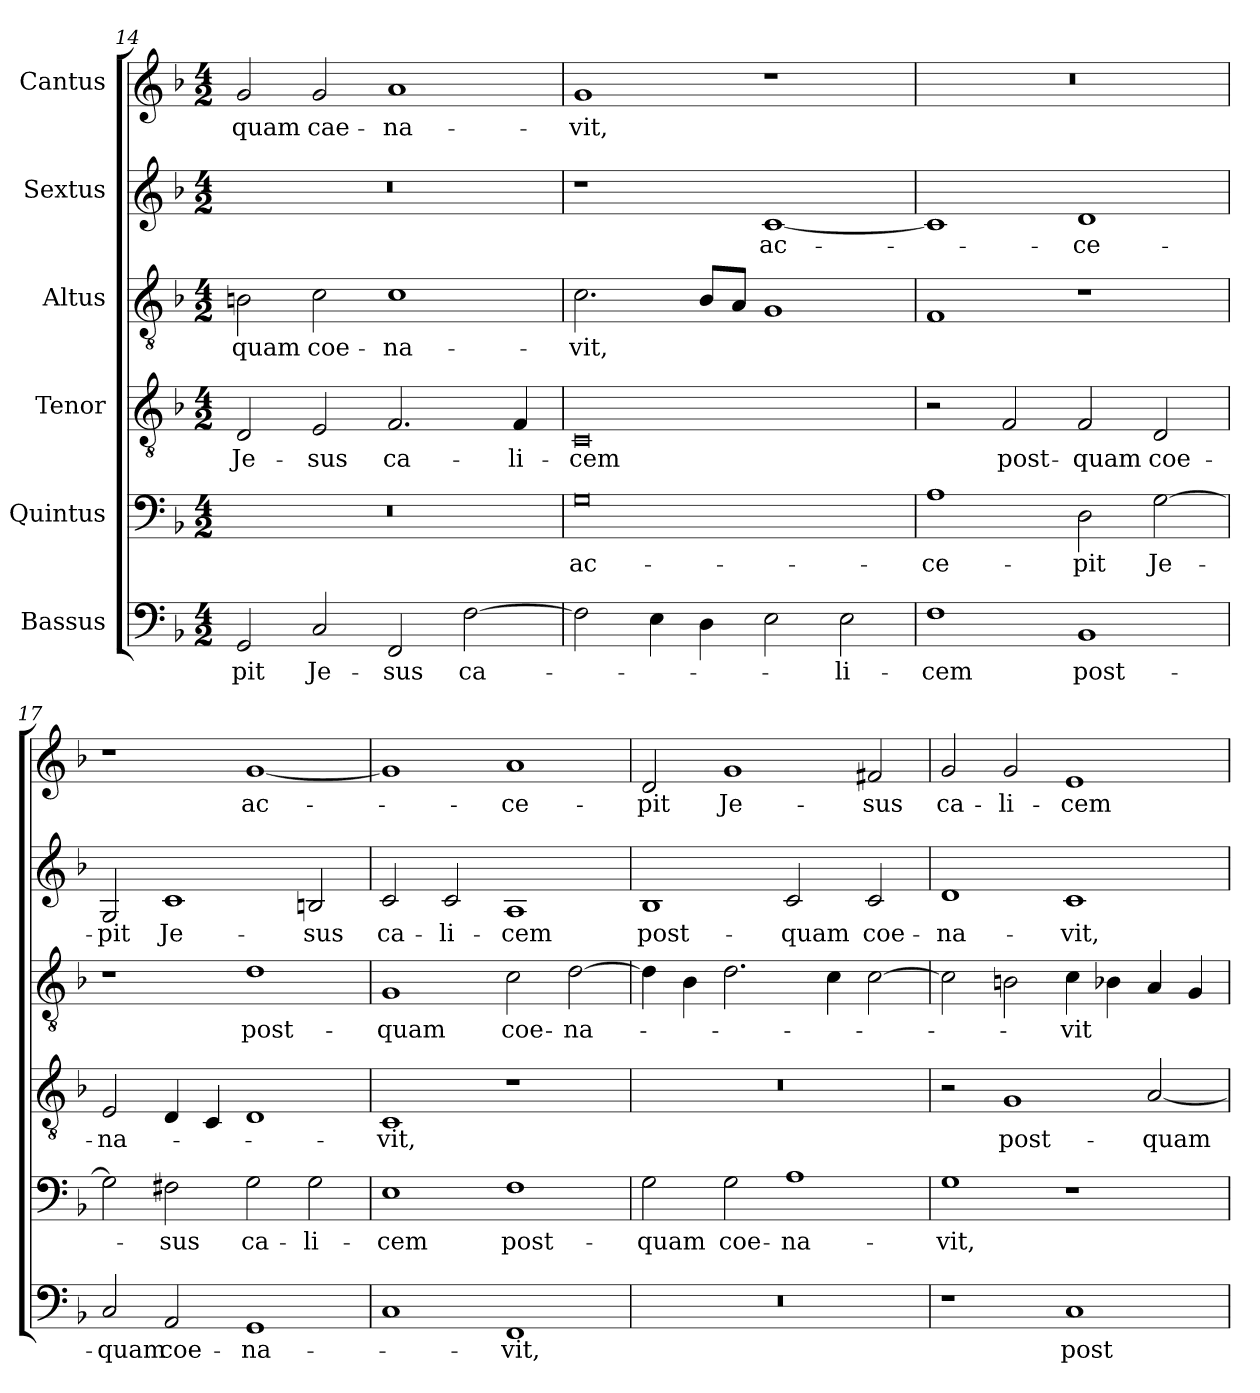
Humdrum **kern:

**kern	**text	**kern	**text	**kern	**text	**kern	**text	**kern	**text	**kern	**text
*part6	*part6	*part5	*part5	*part4	*part4	*part3	*part3	*part2	*part2	*part1	*part1
*staff6	*staff6	*staff5	*staff5	*staff4	*staff4	*staff3	*staff3	*staff2	*staff2	*staff1	*staff1
*I"Bassus	*	*I"Quintus	*	*I"Tenor	*	*I"Altus	*	*I"Sextus	*	*I"Cantus	*
*clefF4	*	*clefF4	*	*clefGv2	*	*clefGv2	*	*clefG2	*	*clefG2	*
*k[b-]	*	*k[b-]	*	*k[b-]	*	*k[b-]	*	*k[b-]	*	*k[b-]	*
*F:	*	*F:	*	*F:	*	*F:	*	*F:	*	*F:	*
*M4/2	*	*M4/2	*	*M4/2	*	*M4/2	*	*M4/2	*	*M4/2	*
=14	=14	=14	=14	=14	=14	=14	=14	=14	=14	=14	=14
!	!LO:LY:b	!	!	!	!LO:LY:b	!	!LO:LY:b	!	!	!	!LO:LY:b
2GG/	-pit	0r	.	2D/	Je-	2Bn\	-quam	0r	.	2g/	-quam
!	!LO:LY:b	!	!	!	!LO:LY:b	!	!LO:LY:b	!	!	!	!LO:LY:b
2C/	Je-	.	.	2E/	-sus	2c\	coe-	.	.	2g/	cae-
!	!LO:LY:b	!	!	!	!LO:LY:b	!	!LO:LY:b	!	!	!	!LO:LY:b
2FF/	-sus	.	.	2.F/	ca-	1c	-na-	.	.	1a	-na-
!	!LO:LY:b	!	!	!	!	!	!	!	!	!	!
[2F\	ca-	.	.	.	.	.	.	.	.	.	.
!	!	!	!	!	!LO:LY:b	!	!	!	!	!	!
.	.	.	.	4F/	-li-	.	.	.	.	.	.
!!LO:LB:g=z
=15	=15	=15	=15	=15	=15	=15	=15	=15	=15	=15	=15
!	!	!	!LO:LY:b	!	!LO:LY:b	!	!LO:LY:b	!	!	!	!LO:LY:b
2F\]	.	0G	ac-	0C	-cem	2.c\	-vit,	1r	.	1g	-vit,
4E\	.	.	.	.	.	.	.	.	.	.	.
4D\	.	.	.	.	.	8B-/L	.	.	.	.	.
.	.	.	.	.	.	8A/J	.	.	.	.	.
!	!	!	!	!	!	!	!	!	!LO:LY:b	!	!
2E\	.	.	.	.	.	1G	.	[1c	ac-	1r	.
!	!LO:LY:b	!	!	!	!	!	!	!	!	!	!
2E\	-li-	.	.	.	.	.	.	.	.	.	.
=16	=16	=16	=16	=16	=16	=16	=16	=16	=16	=16	=16
!	!LO:LY:b	!	!LO:LY:b	!	!	!	!	!	!	!	!
1F	-cem	1A	-ce-	2r	.	1F	.	1c]	.	0r	.
!	!	!	!	!	!LO:LY:b	!	!	!	!	!	!
.	.	.	.	2F/	post-	.	.	.	.	.	.
!	!LO:LY:b	!	!LO:LY:b	!	!LO:LY:b	!	!	!	!LO:LY:b	!	!
1BB-	post-	2D\	-pit	2F/	-quam	1r	.	1d	-ce-	.	.
!	!	!	!LO:LY:b	!	!LO:LY:b	!	!	!	!	!	!
.	.	[2G\	Je-	2D/	coe-	.	.	.	.	.	.
=17	=17	=17	=17	=17	=17	=17	=17	=17	=17	=17	=17
!	!LO:LY:b	!	!	!	!LO:LY:b	!	!	!	!LO:LY:b	!	!
2C/	-quam	2G\]	.	2E/	-na-	1r	.	2G/	-pit	1r	.
!	!LO:LY:b	!	!LO:LY:b	!	!	!	!	!	!LO:LY:b	!	!
2AA/	coe-	2F#X\	-sus	4D/	.	.	.	1c	Je-	.	.
.	.	.	.	4C/	.	.	.	.	.	.	.
!	!LO:LY:b	!	!LO:LY:b	!	!	!	!LO:LY:b	!	!	!	!LO:LY:b
1GG	-na-	2G\	ca-	1D	.	1d	post-	.	.	[1g	ac-
!	!	!	!LO:LY:b	!	!	!	!	!	!LO:LY:b	!	!
.	.	2G\	-li-	.	.	.	.	2Bn/	-sus	.	.
=18	=18	=18	=18	=18	=18	=18	=18	=18	=18	=18	=18
!	!	!	!LO:LY:b	!	!LO:LY:b	!	!LO:LY:b	!	!LO:LY:b	!	!
1C	.	1E	-cem	1C	-vit,	1G	-quam	2c/	ca-	1g]	.
!	!	!	!	!	!	!	!	!	!LO:LY:b	!	!
.	.	.	.	.	.	.	.	2c/	-li-	.	.
!	!LO:LY:b	!	!LO:LY:b	!	!	!	!LO:LY:b	!	!LO:LY:b	!	!LO:LY:b
1FF	-vit,	1F	post-	1r	.	2c\	coe-	1A	-cem	1a	-ce-
!	!	!	!	!	!	!	!LO:LY:b	!	!	!	!
.	.	.	.	.	.	[2d\	-na-	.	.	.	.
!!LO:PB:g=z
=19	=19	=19	=19	=19	=19	=19	=19	=19	=19	=19	=19
!	!	!	!LO:LY:b	!	!	!	!	!	!LO:LY:b	!	!LO:LY:b
0r	.	2G\	-quam	0r	.	4d\]	.	1B-	post-	2d/	-pit
.	.	.	.	.	.	4B-\	.	.	.	.	.
!	!	!	!LO:LY:b	!	!	!	!	!	!	!	!LO:LY:b
.	.	2G\	coe-	.	.	2.d\	.	.	.	1g	Je-
!	!	!	!LO:LY:b	!	!	!	!	!	!LO:LY:b	!	!
.	.	1A	-na-	.	.	.	.	2c/	-quam	.	.
.	.	.	.	.	.	4c\	.	.	.	.	.
!	!	!	!	!	!	!	!	!	!LO:LY:b	!	!LO:LY:b
.	.	.	.	.	.	[2c\	.	2c/	coe-	2f#X/	-sus
=20	=20	=20	=20	=20	=20	=20	=20	=20	=20	=20	=20
!	!	!	!LO:LY:b	!	!	!	!	!	!LO:LY:b	!	!LO:LY:b
1r	.	1G	-vit,	2r	.	2c\]	.	1d	-na-	2g/	ca-
!	!	!	!	!	!LO:LY:b	!	!	!	!	!	!LO:LY:b
.	.	.	.	1G	post-	2Bn\	.	.	.	2g/	-li-
!	!LO:LY:b	!	!	!	!	!	!LO:LY:b	!	!LO:LY:b	!	!LO:LY:b
1C	post-	1r	.	.	.	4c\	-vit	1c	-vit,	1e	-cem
.	.	.	.	.	.	4B-X\	.	.	.	.	.
!	!	!	!	!	!LO:LY:b	!	!	!	!	!	!
.	.	.	.	[2A/	-quam	4A/	.	.	.	.	.
.	.	.	.	.	.	4G/	.	.	.	.	.
=	=	=	=	=	=	=	=	=	=	=	=
*-	*-	*-	*-	*-	*-	*-	*-	*-	*-	*-	*-
